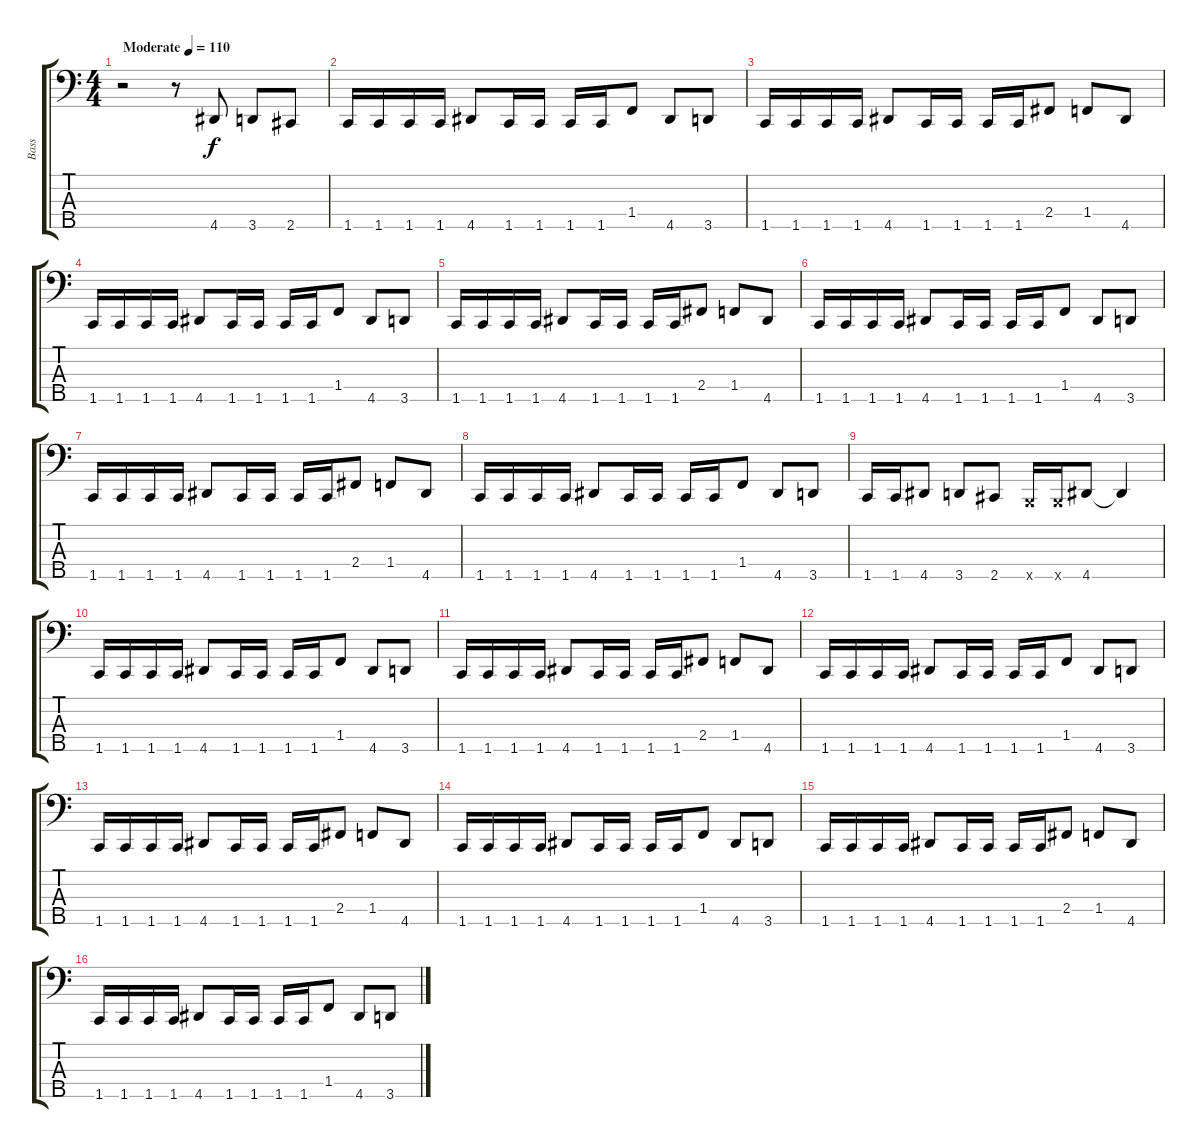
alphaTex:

\track ("Bass" "Bass") {instrument fretlessbass}
\staff {score tabs}
\tuning (G2 D2 A1 E1 B0) {hide}
\ts (4 4)
\tempo (110 "Moderate")
\clef f4
\ks c
r.2{dy f instrument fretlessbass} r.8 4.5.8 3.5.8 2.5.8 |
1.5.16 1.5.16 1.5.16 1.5.16 4.5.8 1.5.16 1.5.16 1.5.16 1.5.16 1.4.8 4.5.8 3.5.8 |
1.5.16 1.5.16 1.5.16 1.5.16 4.5.8 1.5.16 1.5.16 1.5.16 1.5.16 2.4.8 1.4.8 4.5.8 |
1.5.16 1.5.16 1.5.16 1.5.16 4.5.8 1.5.16 1.5.16 1.5.16 1.5.16 1.4.8 4.5.8 3.5.8 |
1.5.16 1.5.16 1.5.16 1.5.16 4.5.8 1.5.16 1.5.16 1.5.16 1.5.16 2.4.8 1.4.8 4.5.8 |
1.5.16 1.5.16 1.5.16 1.5.16 4.5.8 1.5.16 1.5.16 1.5.16 1.5.16 1.4.8 4.5.8 3.5.8 |
1.5.16 1.5.16 1.5.16 1.5.16 4.5.8 1.5.16 1.5.16 1.5.16 1.5.16 2.4.8 1.4.8 4.5.8 |
1.5.16 1.5.16 1.5.16 1.5.16 4.5.8 1.5.16 1.5.16 1.5.16 1.5.16 1.4.8 4.5.8 3.5.8 |
1.5.16 1.5.16 4.5.8 3.5.8 2.5.8 0.5{x}.16 0.5{x}.16 4.5.8 4.5{t}.4 |
1.5.16 1.5.16 1.5.16 1.5.16 4.5.8 1.5.16 1.5.16 1.5.16 1.5.16 1.4.8 4.5.8 3.5.8 |
1.5.16 1.5.16 1.5.16 1.5.16 4.5.8 1.5.16 1.5.16 1.5.16 1.5.16 2.4.8 1.4.8 4.5.8 |
1.5.16 1.5.16 1.5.16 1.5.16 4.5.8 1.5.16 1.5.16 1.5.16 1.5.16 1.4.8 4.5.8 3.5.8 |
1.5.16 1.5.16 1.5.16 1.5.16 4.5.8 1.5.16 1.5.16 1.5.16 1.5.16 2.4.8 1.4.8 4.5.8 |
1.5.16 1.5.16 1.5.16 1.5.16 4.5.8 1.5.16 1.5.16 1.5.16 1.5.16 1.4.8 4.5.8 3.5.8 |
1.5.16 1.5.16 1.5.16 1.5.16 4.5.8 1.5.16 1.5.16 1.5.16 1.5.16 2.4.8 1.4.8 4.5.8 |
1.5.16 1.5.16 1.5.16 1.5.16 4.5.8 1.5.16 1.5.16 1.5.16 1.5.16 1.4.8 4.5.8 3.5.8
